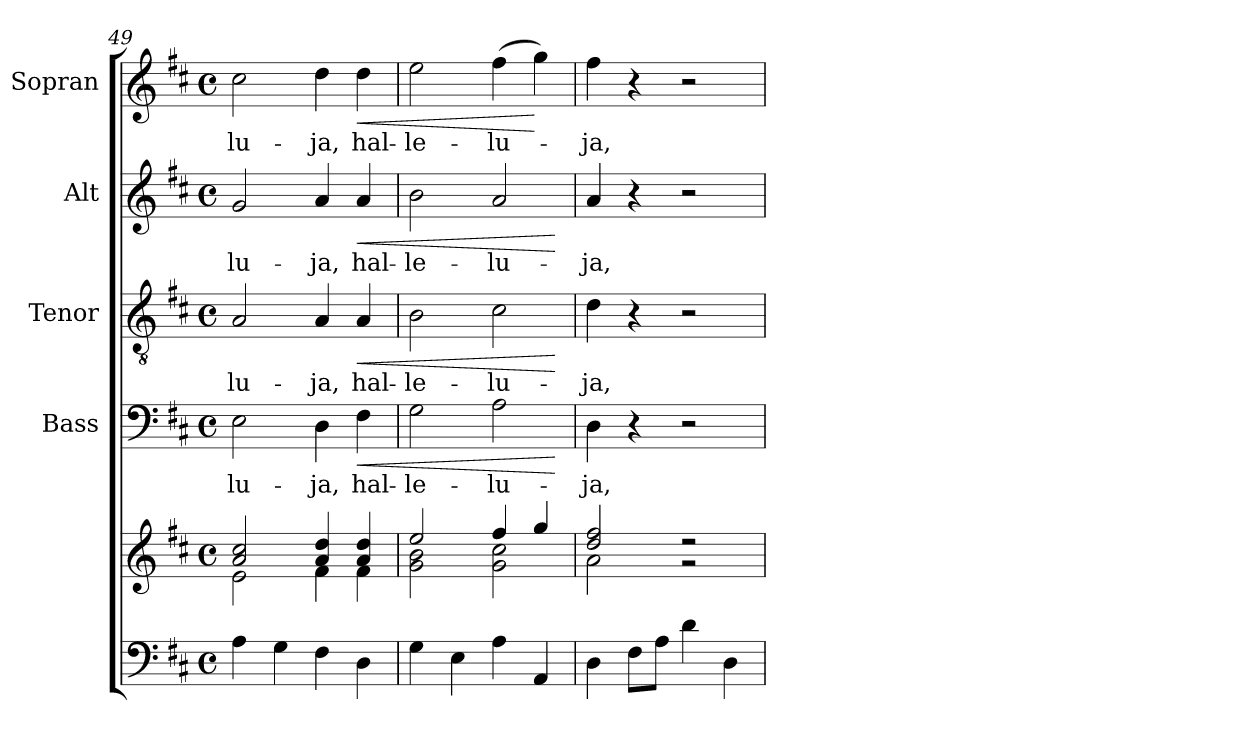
**kern	**kern	**kern	**text	**dynam	**kern	**text	**dynam	**kern	**text	**dynam	**kern	**text	**dynam
*part5	*part5	*part4	*part4	*part4	*part3	*part3	*part3	*part2	*part2	*part2	*part1	*part1	*part1
*staff6	*staff5	*staff4	*staff4	*staff4	*staff3	*staff3	*staff3	*staff2	*staff2	*staff2	*staff1	*staff1	*staff1
*	*	*I"Bass	*	*	*I"Tenor	*	*	*I"Alt	*	*	*I"Sopran	*	*
*	*	*I'B.	*	*	*I'T.	*	*	*I'A.	*	*	*I'S.	*	*
*clefF4	*clefG2	*clefF4	*	*	*clefGv2	*	*	*clefG2	*	*	*clefG2	*	*
*k[f#c#]	*k[f#c#]	*k[f#c#]	*	*	*k[f#c#]	*	*	*k[f#c#]	*	*	*k[f#c#]	*	*
*D:	*D:	*D:	*	*	*D:	*	*	*D:	*	*	*D:	*	*
*M4/4	*M4/4	*M4/4	*	*	*M4/4	*	*	*M4/4	*	*	*M4/4	*	*
*met(c)	*met(c)	*met(c)	*	*	*met(c)	*	*	*met(c)	*	*	*met(c)	*	*
=49	=49	=49	=49	=49	=49	=49	=49	=49	=49	=49	=49	=49	=49
*	*^	*	*	*	*	*	*	*	*	*	*	*	*
!	!	!	!	!LO:LY:b	!	!	!LO:LY:b	!	!	!LO:LY:b	!	!	!LO:LY:b	!
4A\	2a/ 2cc#/	2e\	2E\	-lu-	.	2A/	-lu-	.	2g/	-lu-	.	2cc#\	-lu-	.
4G\	.	.	.	.	.	.	.	.	.	.	.	.	.	.
!	!	!	!	!LO:LY:b	!	!	!LO:LY:b	!	!	!LO:LY:b	!	!	!LO:LY:b	!
4F#\	4a/ 4dd/	4f#\	4D\	-ja,	.	4A/	-ja,	.	4a/	-ja,	.	4dd\	-ja,	.
!	!	!	!	!LO:LY:b	!LO:HP:b	!	!LO:LY:b	!LO:HP:b	!	!LO:LY:b	!LO:HP:b	!	!LO:LY:b	!LO:HP:b
4D\	4a/ 4dd/	4f#\	4F#\	hal-	<	4A/	hal-	<	4a/	hal-	<	4dd\	hal-	<
=50	=50	=50	=50	=50	=50	=50	=50	=50	=50	=50	=50	=50	=50	=50
!	!	!	!	!LO:LY:b	!	!	!LO:LY:b	!	!	!LO:LY:b	!	!	!LO:LY:b	!
4G\	2ee/	2g\ 2b\	2G\	-le-	.	2B\	-le-	.	2b\	-le-	.	2ee\	-le-	.
4E\	.	.	.	.	.	.	.	.	.	.	.	.	.	.
!	!	!	!	!LO:LY:b	!	!	!LO:LY:b	!	!	!LO:LY:b	!	!	!LO:LY:b	!
4A\	4ff#/	2g\ 2cc#\	2A\	-lu-	.	2c#\	-lu-	.	2a/	-lu-	.	(>4ff#\	-lu-	.
4AA/	4gg/	.	.	.	.	.	.	.	.	.	.	4gg\)	.	[
*	*v	*v	*	*	*	*	*	*	*	*	*	*	*	*
.	.	.	.	[	.	.	[	.	.	[	.	.	.
=51	=51	=51	=51	=51	=51	=51	=51	=51	=51	=51	=51	=51	=51
*	*^	*	*	*	*	*	*	*	*	*	*	*	*
!	!	!	!	!LO:LY:b	!	!	!LO:LY:b	!	!	!LO:LY:b	!	!	!LO:LY:b	!
4D\	2dd/ 2ff#/	2a\	4D\	-ja,	.	4d\	-ja,	.	4a/	-ja,	.	4ff#\	-ja,	.
8F#\L	.	.	4r	.	.	4r	.	.	4r	.	.	4r	.	.
8A\J	.	.	.	.	.	.	.	.	.	.	.	.	.	.
4d\	2r	2r	2r	.	.	2r	.	.	2r	.	.	2r	.	.
4D\	.	.	.	.	.	.	.	.	.	.	.	.	.	.
*	*v	*v	*	*	*	*	*	*	*	*	*	*	*	*
=	=	=	=	=	=	=	=	=	=	=	=	=	=
*-	*-	*-	*-	*-	*-	*-	*-	*-	*-	*-	*-	*-	*-
